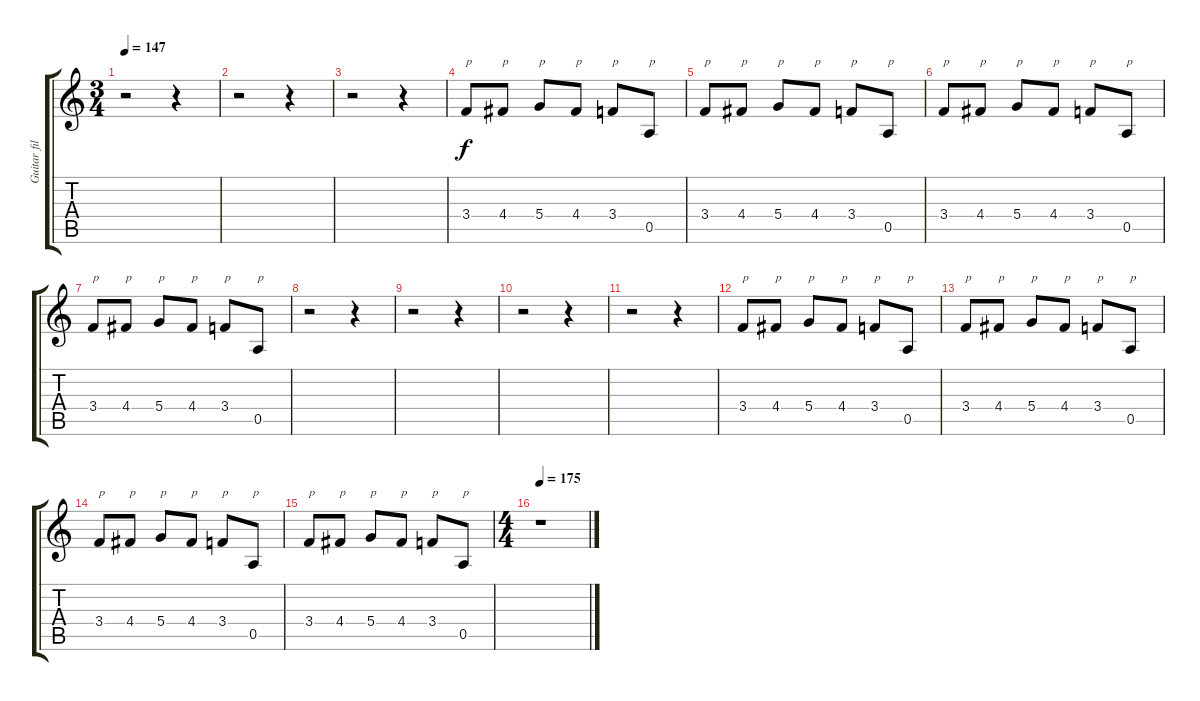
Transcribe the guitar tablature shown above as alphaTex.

\track ("Guitar fill" "Guitar fil") {instrument distortionguitar}
\staff {score tabs}
\tuning (E4 B3 G3 D3 A2 E2) {hide}
\ts (3 4)
\tempo 147
\clef g2
\ks c
r.2{dy f} r.4 |
r.2 r.4 |
r.2 r.4 |
3.4.8{txt "p"} 4.4.8{txt "p"} 5.4.8{txt "p"} 4.4.8{txt "p"} 3.4.8{txt "p"} 0.5.8{txt "p"} |
3.4.8{txt "p"} 4.4.8{txt "p"} 5.4.8{txt "p"} 4.4.8{txt "p"} 3.4.8{txt "p"} 0.5.8{txt "p"} |
3.4.8{txt "p"} 4.4.8{txt "p"} 5.4.8{txt "p"} 4.4.8{txt "p"} 3.4.8{txt "p"} 0.5.8{txt "p"} |
3.4.8{txt "p"} 4.4.8{txt "p"} 5.4.8{txt "p"} 4.4.8{txt "p"} 3.4.8{txt "p"} 0.5.8{txt "p"} |
r.2 r.4 |
r.2 r.4 |
r.2 r.4 |
r.2 r.4 |
3.4.8{txt "p"} 4.4.8{txt "p"} 5.4.8{txt "p"} 4.4.8{txt "p"} 3.4.8{txt "p"} 0.5.8{txt "p"} |
3.4.8{txt "p"} 4.4.8{txt "p"} 5.4.8{txt "p"} 4.4.8{txt "p"} 3.4.8{txt "p"} 0.5.8{txt "p"} |
3.4.8{txt "p"} 4.4.8{txt "p"} 5.4.8{txt "p"} 4.4.8{txt "p"} 3.4.8{txt "p"} 0.5.8{txt "p"} |
3.4.8{txt "p"} 4.4.8{txt "p"} 5.4.8{txt "p"} 4.4.8{txt "p"} 3.4.8{txt "p"} 0.5.8{txt "p"} |
\ts (4 4)
\tempo 175
r.1
